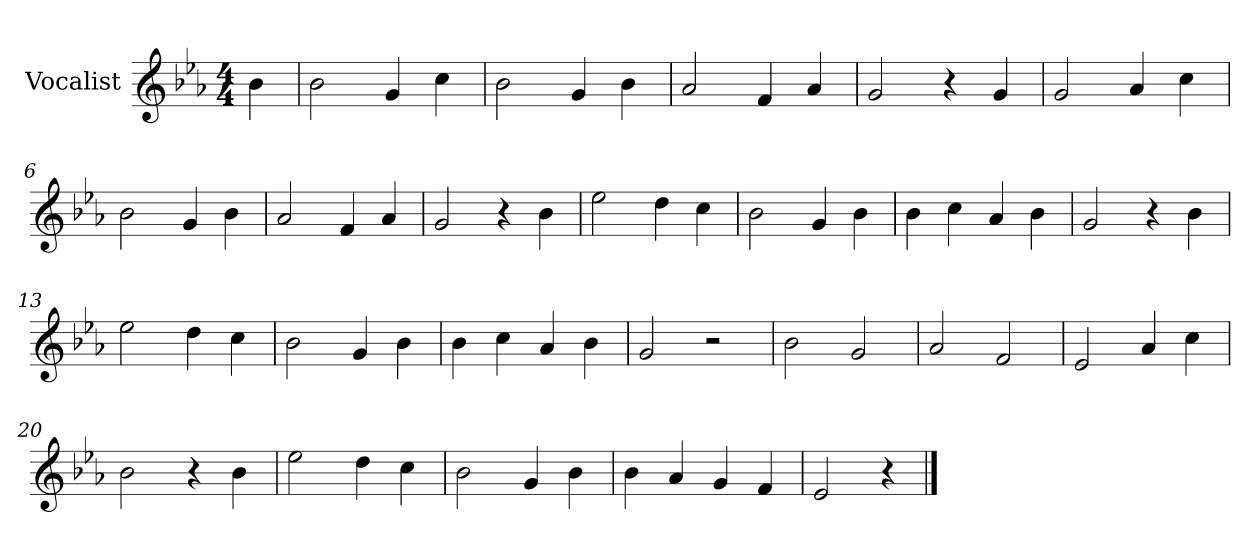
**kern
*part1
*staff1
*I"Vocalist
*k[b-e-a-]
*E-:
*M4/4
=
4b-
=1
2b-
4g
4cc
=2
2b-
4g
4b-
=3
2a-
4f
4a-
=4
2g
4r
4g
=5
2g
4a-
4cc
=6
2b-
4g
4b-
=7
2a-
4f
4a-
=8
2g
4r
4b-
=9
2ee-
4dd
4cc
=10
2b-
4g
4b-
=11
4b-
4cc
4a-
4b-
=12
2g
4r
4b-
=13
2ee-
4dd
4cc
=14
2b-
4g
4b-
=15
4b-
4cc
4a-
4b-
=16
2g
2r
=17
2b-
2g
=18
2a-
2f
=19
2e-
4a-
4cc
=20
2b-
4r
4b-
=21
2ee-
4dd
4cc
=22
2b-
4g
4b-
=23
4b-
4a-
4g
4f
=24
2e-
4r
==
*-
